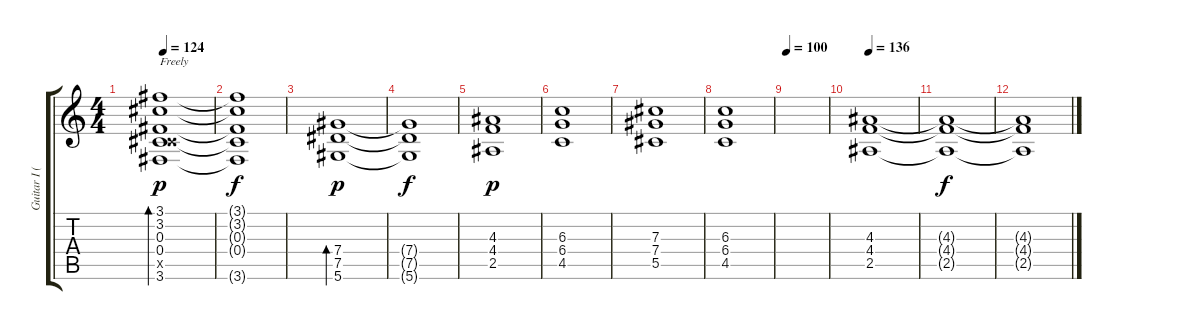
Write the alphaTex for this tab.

\track ("Guitar I (Izzy)" "Guitar I (") {instrument distortionguitar}
\staff {score tabs}
\tuning (Eb4 Bb3 Gb3 Db3 Ab2 Eb2) {hide}
\ts (4 4)
\tempo 124
\clef g2
\ks c
(3.1 3.2 0.3 0.4 5.5{x} 3.6).1{bd 480 txt "Freely" dy p} |
(3.1{t} 3.2{t} 0.3{t} 0.4{t} 3.6{t}).1{dy f} |
(7.4 7.5 5.6).1{bd 480 dy p} |
(7.4{t} 7.5{t} 5.6{t}).1{dy f} |
(4.3 4.4 2.5).1{dy p} |
(6.3 6.4 4.5).1 |
(7.3 7.4 5.5).1 |
(6.3 6.4 4.5).1 |
\tempo 100
|
\tempo 136
(4.3 4.4 2.5).1 |
(4.3{t} 4.4{t} 2.5{t}).1{dy f} |
(4.3{t} 4.4{t} 2.5{t}).1
